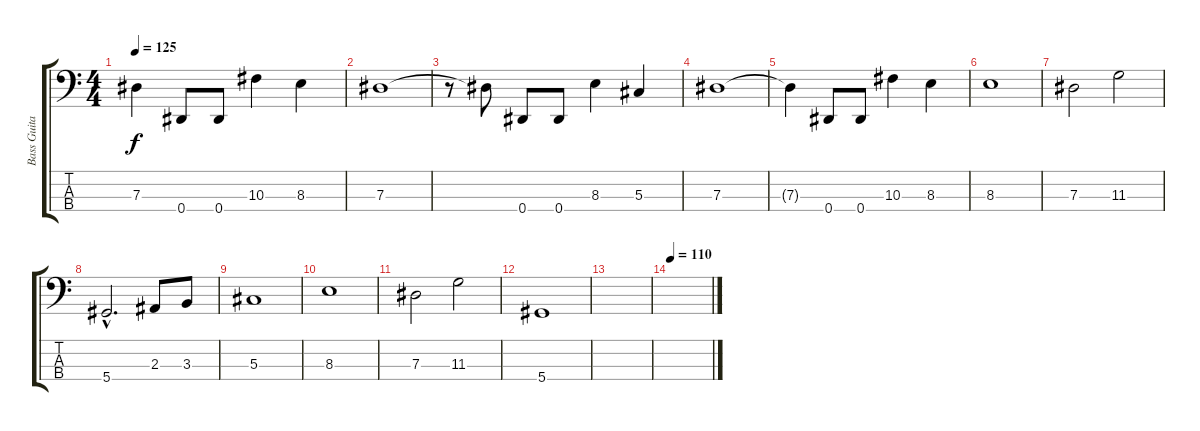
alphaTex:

\track ("Bass Guitar" "Bass Guita") {instrument electricbasspick}
\staff {score tabs}
\tuning (Gb2 Db2 Ab1 Eb1) {hide}
\ts (4 4)
\tempo 125
\clef f4
\ks c
7.3{t}.4{dy f} 0.4.8 0.4.8 10.3.4 8.3.4 |
7.3.1 |
r.8 7.3{t}.8 0.4.8 0.4.8 8.3.4 5.3.4 |
7.3.1 |
7.3{t}.4 0.4.8 0.4.8 10.3.4 8.3.4 |
8.3.1 |
7.3.2 11.3.2 |
5.4{hac}.2{d} 2.3.8 3.3.8 |
5.3.1 |
8.3.1 |
7.3.2 11.3.2 |
5.4.1 |
|
\tempo 110
